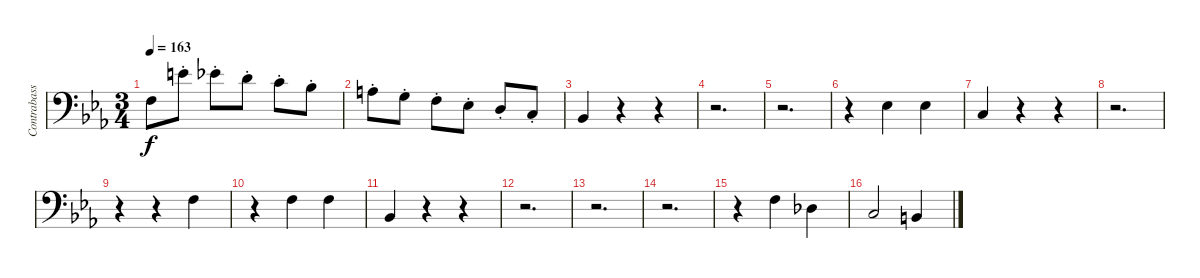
\track ("Contrabasso" "Contrabass") {instrument contrabass}
\staff {score}
\tuning (G2 D2 A1 E1 B0) {hide}
\ts (3 4)
\tempo 163
\clef f4
\ks eb
3.2.8{dy f} 9.1{st}.8 8.1{st}.8 7.1{st}.8 5.1{st}.8 3.1{st}.8 |
2.1{st}.8 0.1{st}.8 3.2{st}.8 1.2{st}.8 0.2{st}.8 3.3{st}.8 |
1.3.4 r.4 r.4 |
r.2{d} |
r.2{d} |
r.4 1.2.4 1.2.4 |
3.3.4 r.4 r.4 |
r.2{d} |
r.4 r.4 3.2.4 |
r.4 3.2.4 3.2.4 |
1.3.4 r.4 r.4 |
r.2{d} |
r.2{d} |
r.2{d} |
r.4 3.2.4 4.3.4 |
3.3.2 2.3.4
